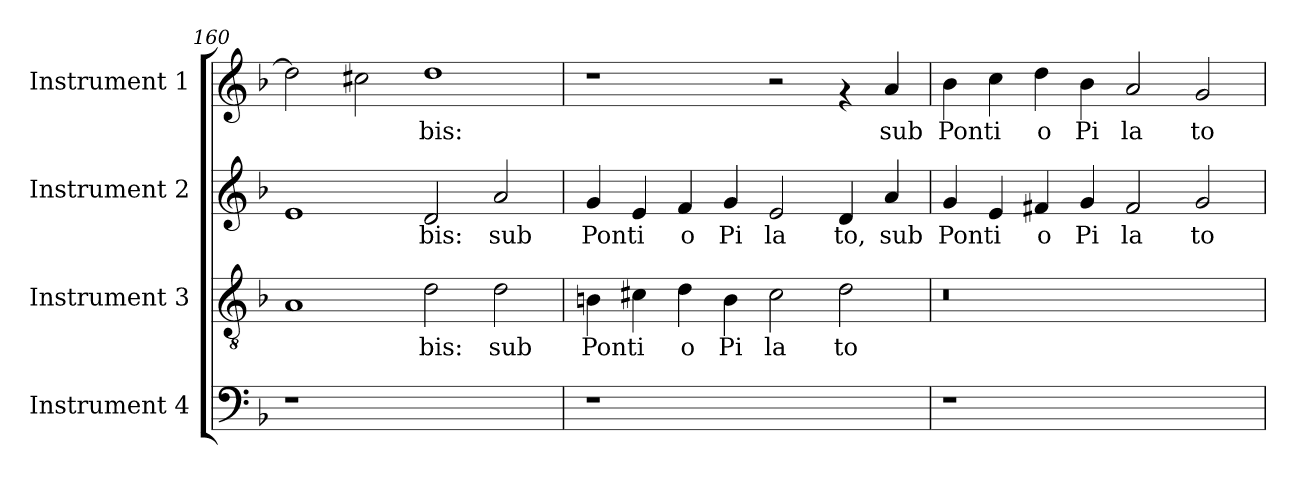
**kern	**kern	**text	**kern	**text	**kern	**text
*part4	*part3	*part3	*part2	*part2	*part1	*part1
*staff4	*staff3	*staff3	*staff2	*staff2	*staff1	*staff1
*I"Instrument 4	*I"Instrument 3	*	*I"Instrument 2	*	*I"Instrument 1	*
*clefF4	*clefGv2	*	*clefG2	*	*clefG2	*
*k[b-]	*k[b-]	*	*k[b-]	*	*k[b-]	*
*F:	*F:	*	*F:	*	*F:	*
=160	=160	=160	=160	=160	=160	=160
!	!	!LO:LY:b:cj	!	!LO:LY:b:cj	!	!LO:LY:b:cj
1r	1A	.	1e	.	2dd\]	.
!	!	!	!	!	!	!LO:LY:b:cj
.	.	.	.	.	2cc#X\	.
!	!	!LO:LY:b:cj	!	!LO:LY:b:cj	!	!LO:LY:b:cj
1ryy	2d\	bis:	2d/	bis:	1dd	bis:
!	!	!LO:LY:b:cj	!	!LO:LY:b:cj	!	!
.	2d\	sub	2a/	sub	.	.
=161	=161	=161	=161	=161	=161	=161
!	!	!LO:LY:b:cj	!	!LO:LY:b:cj	!	!
1r	4Bn\	Ponti	4g/	Ponti	1r	.
!	!	!LO:LY:b:cj	!	!LO:LY:b:cj	!	!
.	4c#X\	.	4e/	.	.	.
!	!	!LO:LY:b:cj	!	!LO:LY:b:cj	!	!
.	4d\	o	4f/	o	.	.
!	!	!LO:LY:b:cj	!	!LO:LY:b:cj	!	!
.	4B\	Pi	4g/	Pi	.	.
!	!	!LO:LY:b:cj	!	!LO:LY:b:cj	!	!
1ryy	2c#\	la	2e/	la	2r	.
!	!	!LO:LY:b:cj	!	!LO:LY:b:cj	!	!
.	2d\	to	4d/	to,	4rf	.
!	!	!	!	!LO:LY:b:cj	!	!LO:LY:b:cj
.	.	.	4a/	sub	4a/	sub
=162	=162	=162	=162	=162	=162	=162
!	!	!	!	!LO:LY:b:cj	!	!LO:LY:b:cj
1r	0r	.	4g/	Ponti	4b-\	Ponti
!	!	!	!	!LO:LY:b:cj	!	!LO:LY:b:cj
.	.	.	4e/	.	4cc\	.
!	!	!	!	!LO:LY:b:cj	!	!LO:LY:b:cj
.	.	.	4f#X/	o	4dd\	o
!	!	!	!	!LO:LY:b:cj	!	!LO:LY:b:cj
.	.	.	4g/	Pi	4b-\	Pi
!	!	!	!	!LO:LY:b:cj	!	!LO:LY:b:cj
1ryy	.	.	2f#/	la	2a/	la
!	!	!	!	!LO:LY:b:cj	!	!LO:LY:b:cj
.	.	.	2g/	to	2g/	to
=	=	=	=	=	=	=
*-	*-	*-	*-	*-	*-	*-
